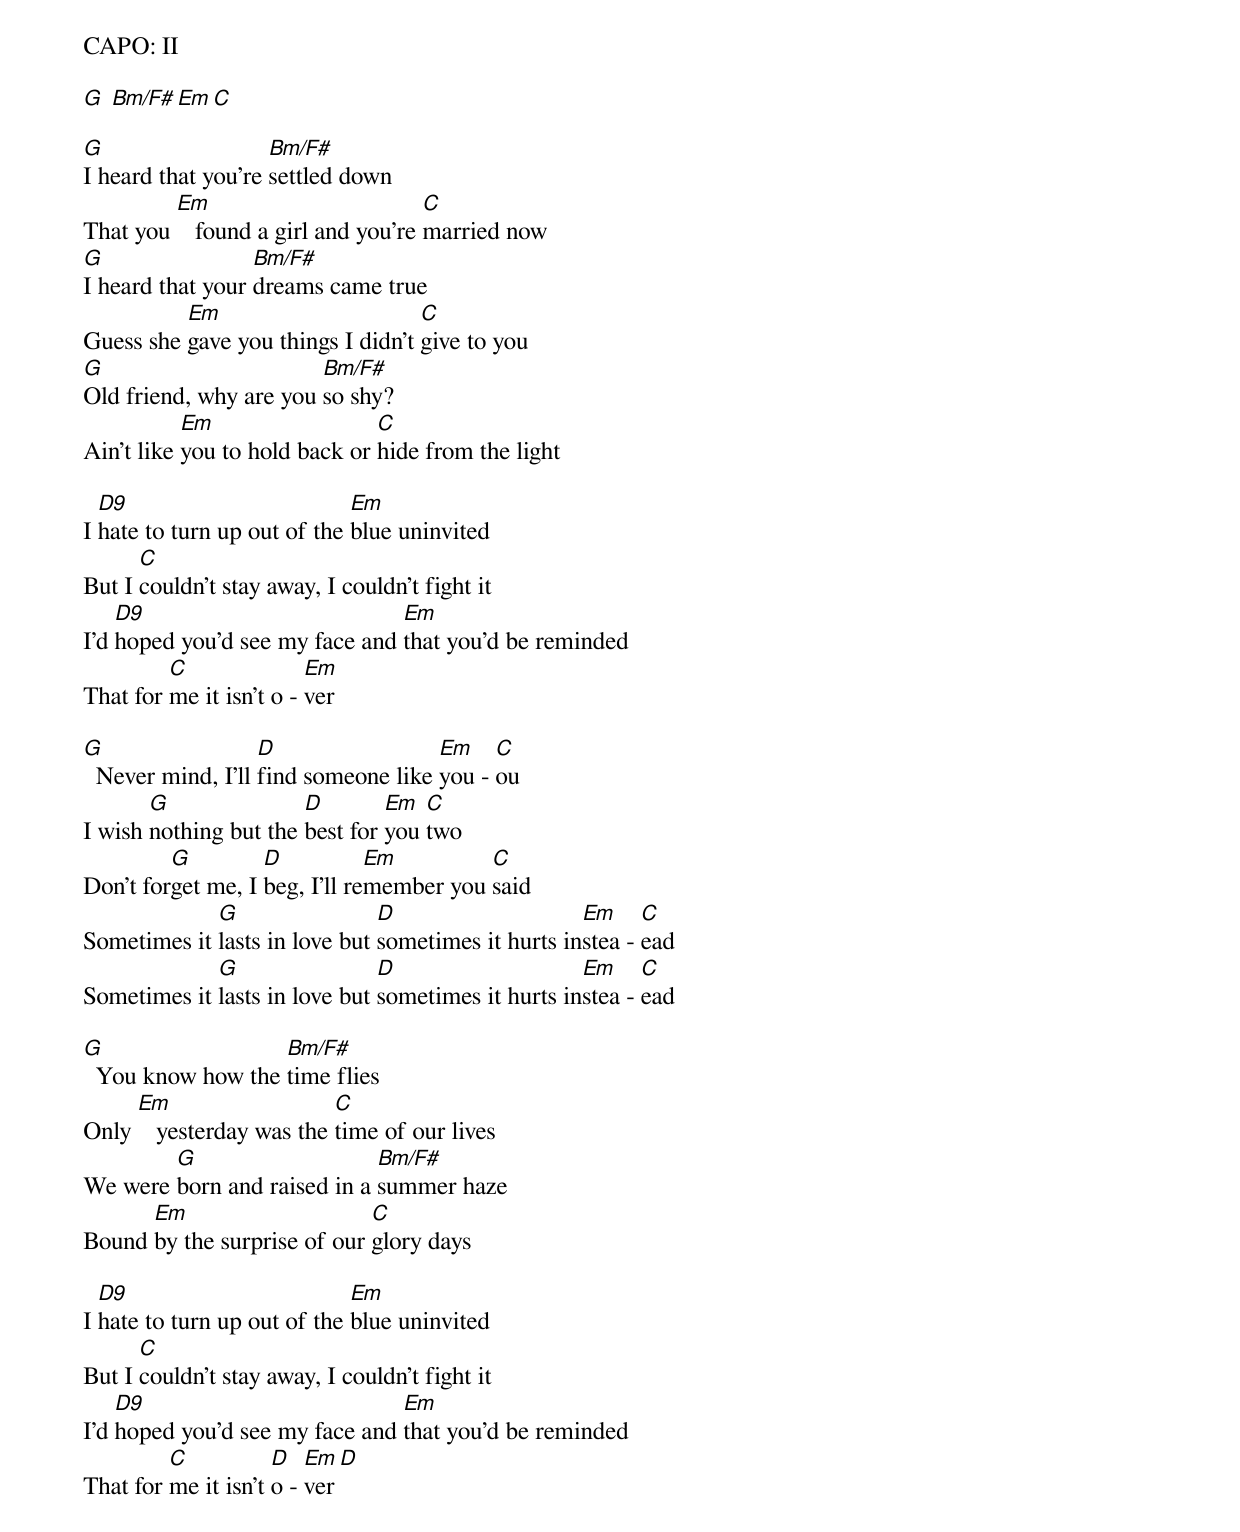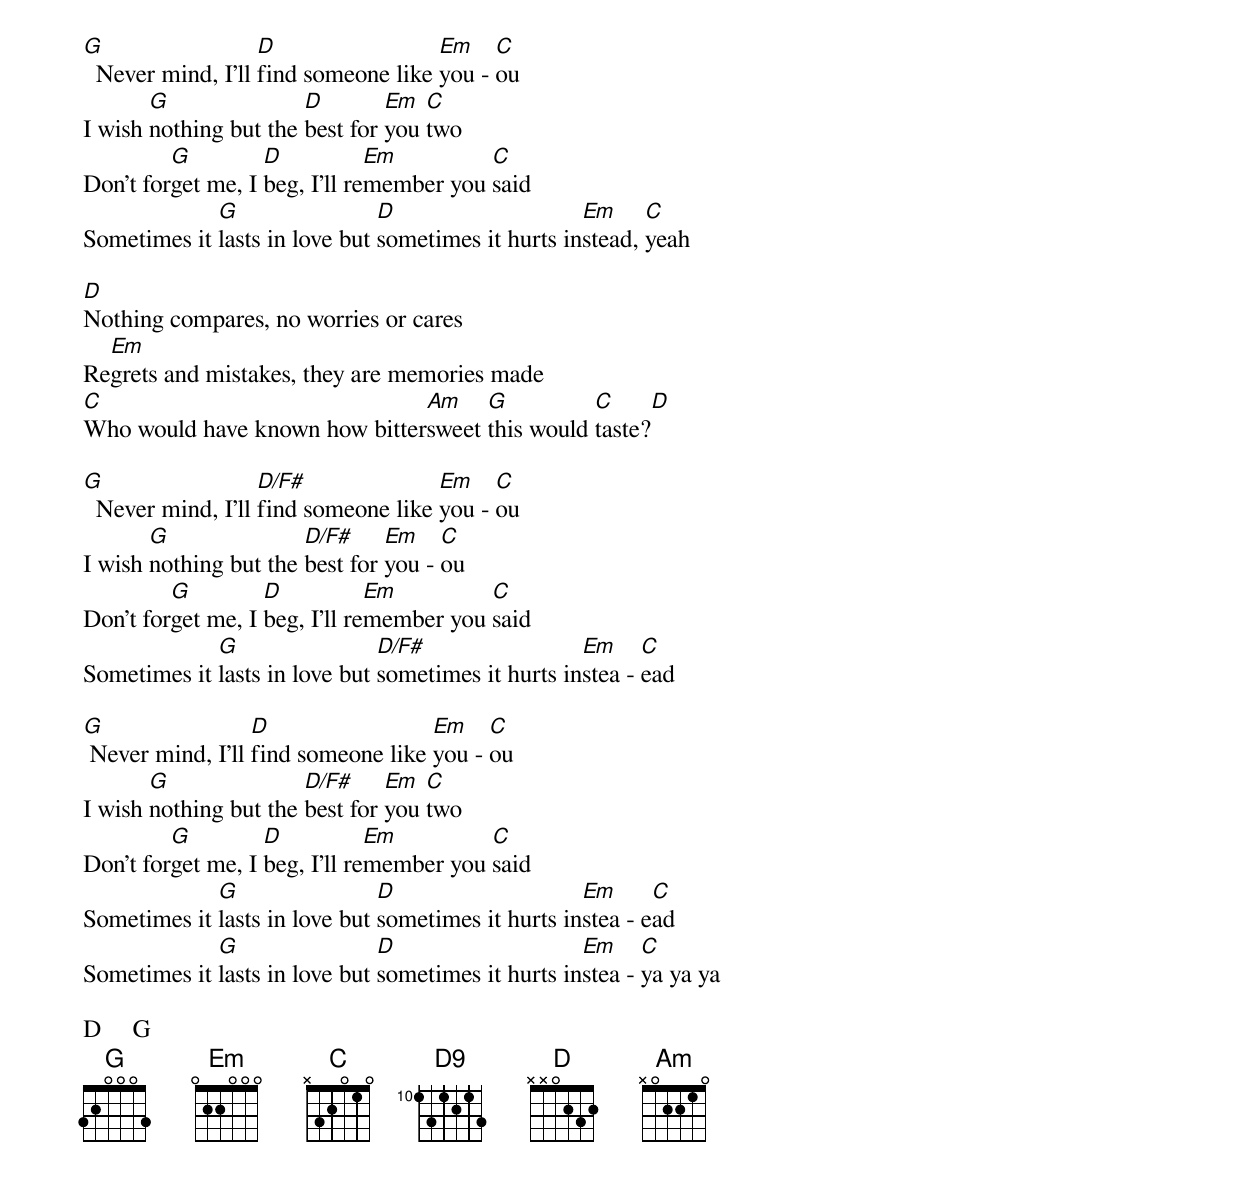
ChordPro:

CAPO: II

[G] [Bm/F#][Em][C]

[G]I heard that you're [Bm/F#]settled down
That you [Em]   found a girl and you're [C]married now
[G]I heard that your [Bm/F#]dreams came true
Guess she [Em]gave you things I didn't [C]give to you
[G]Old friend, why are you [Bm/F#]so shy?
Ain't like [Em]you to hold back or [C]hide from the light

I [D9]hate to turn up out of the [Em]blue uninvited
But I [C]couldn't stay away, I couldn't fight it
I'd [D9]hoped you'd see my face and [Em]that you'd be reminded
That for [C]me it isn't o - [Em]ver

[G]  Never mind, I'll [D]find someone like [Em]you - [C]ou
I wish [G]nothing but the [D]best for [Em]you [C]two
Don't for[G]get me, I [D]beg, I'll re[Em]member you [C]said
Sometimes it [G]lasts in love but [D]sometimes it hurts in[Em]stea - [C]ead
Sometimes it [G]lasts in love but [D]sometimes it hurts in[Em]stea - [C]ead

[G]  You know how the [Bm/F#]time flies
Only [Em]   yesterday was the [C]time of our lives
We were [G]born and raised in a [Bm/F#]summer haze
Bound [Em]by the surprise of our [C]glory days

I [D9]hate to turn up out of the [Em]blue uninvited
But I [C]couldn't stay away, I couldn't fight it
I'd [D9]hoped you'd see my face and [Em]that you'd be reminded
That for [C]me it isn't [D]o - [Em]ver[D]

[G]  Never mind, I'll [D]find someone like [Em]you - [C]ou
I wish [G]nothing but the [D]best for [Em]you [C]two
Don't for[G]get me, I [D]beg, I'll re[Em]member you [C]said
Sometimes it [G]lasts in love but [D]sometimes it hurts in[Em]stead, [C]yeah

[D]Nothing compares, no worries or cares
Re[Em]grets and mistakes, they are memories made
[C]Who would have known how bitter[Am]sweet [G]this would [C]taste?[D]

[G]  Never mind, I'll [D/F#]find someone like [Em]you - [C]ou
I wish [G]nothing but the [D/F#]best for [Em]you - [C]ou
Don't for[G]get me, I [D]beg, I'll re[Em]member you [C]said
Sometimes it [G]lasts in love but [D/F#]sometimes it hurts in[Em]stea - [C]ead

[G] Never mind, I'll [D]find someone like [Em]you - [C]ou
I wish [G]nothing but the [D/F#]best for [Em]you [C]two
Don't for[G]get me, I [D]beg, I'll re[Em]member you [C]said
Sometimes it [G]lasts in love but [D]sometimes it hurts in[Em]stea - e[C]ad
Sometimes it [G]lasts in love but [D]sometimes it hurts in[Em]stea - [C]ya ya ya

D     G
